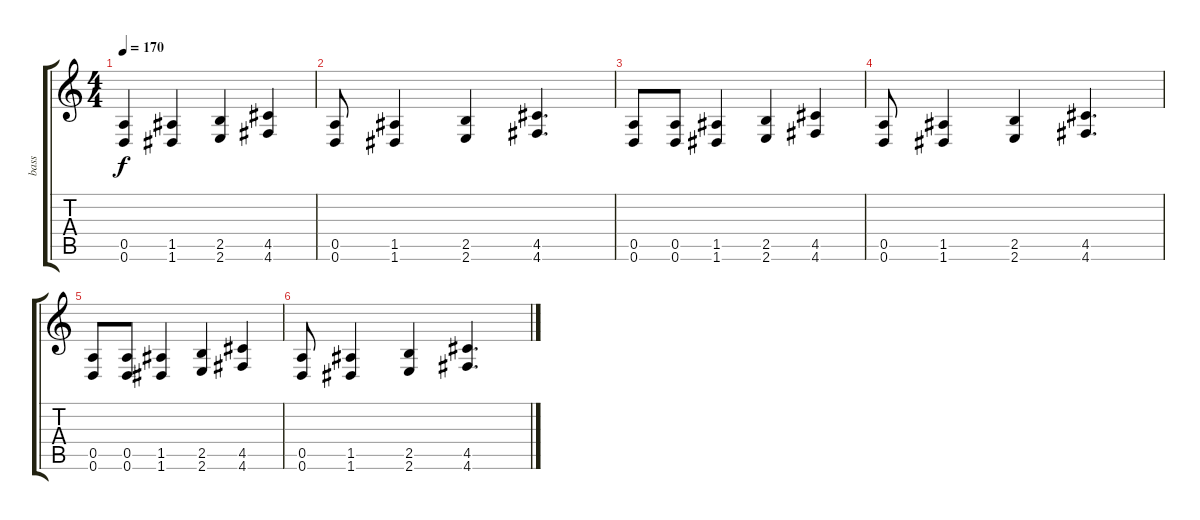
\track ("bass" "bass") {instrument electricbasspick}
\staff {score tabs}
\tuning (E4 A3 G3 D3 A2 D2) {hide}
\ts (4 4)
\tempo 170
\clef g2
\ks c
(0.5 0.6).4{dy f} (1.5 1.6).4 (2.5 2.6).4 (4.5 4.6).4 |
(0.5 0.6).8 (1.5 1.6).4 (2.5 2.6).4 (4.5 4.6).4{d} |
(0.5 0.6).8 (0.5 0.6).8 (1.5 1.6).4 (2.5 2.6).4 (4.5 4.6).4 |
(0.5 0.6).8 (1.5 1.6).4 (2.5 2.6).4 (4.5 4.6).4{d} |
(0.5 0.6).8 (0.5 0.6).8 (1.5 1.6).4 (2.5 2.6).4 (4.5 4.6).4 |
(0.5 0.6).8 (1.5 1.6).4 (2.5 2.6).4 (4.5 4.6).4{d}
